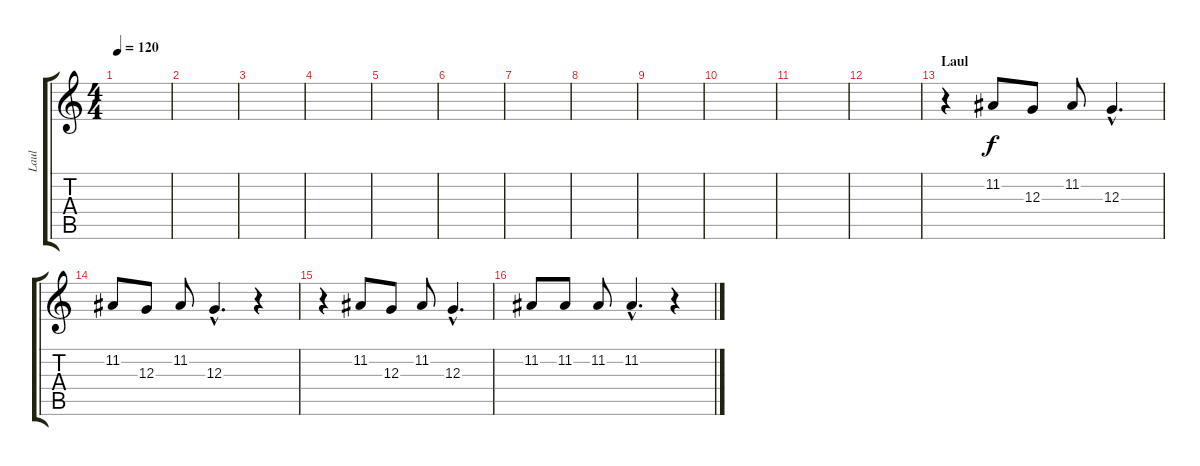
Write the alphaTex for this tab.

\track ("Laul" "Laul") {instrument altosax}
\staff {score tabs}
\tuning (E4 B3 G3 D3 A2 E2) {hide}
\ts (4 4)
\tempo 120
\clef g2
\ks c
|
|
|
|
|
|
|
|
|
|
|
|
\section ("" "Laul")
r.4 11.2.8 12.3.8 11.2.8 12.3{hac}.4{d} |
11.2.8 12.3.8 11.2.8 12.3{hac}.4{d} r.4 |
r.4 11.2.8 12.3.8 11.2.8 12.3{hac}.4{d} |
11.2.8 11.2.8 11.2.8 11.2{hac}.4{d} r.4
